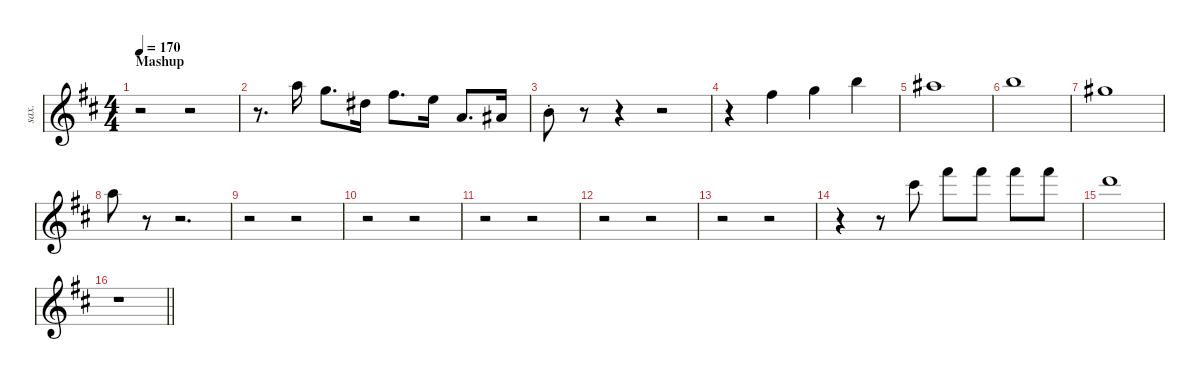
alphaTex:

\defaultSystemsLayout 4
\hideDynamics
\bracketExtendMode nobrackets
\otherSystemsTrackNameOrientation horizontal
\track ("Sax. T" "sax.") {instrument tenorsax}
\staff {score}
\tuning (E4 B3 G3 D3 A2 E2)
\displaytranspose 14
\ts (4 4)
\section ("" "Mashup")
\tempo 170
\clef g2
\ks d
r.2{dy f beam Down} r.2{beam Down} |
r.8{d beam Down} 3.1{acc forcenatural}.16{beam Down} 1.1{acc forcenatural}.8{d beam Down} 2.2{acc #}.16{beam Down} 0.1{acc #}.8{d beam Down} 3.2{acc forcenatural}.16{beam Down} 0.3{acc forcenatural}.8{d beam Up} 1.3{acc #}.16{beam Up} |
2.3{st acc forcenatural}.8{beam Down} r.8{beam Down} r.4{beam Down} r.2{beam Down} |
r.4{beam Down} 0.1{acc #}.4{beam Down} 1.1{acc forcenatural}.4{beam Down} 5.1{acc forcenatural}.4{beam Down} |
4.1{acc #}.1{beam Down} |
5.1{acc forcenatural}.1{beam Down} |
2.1{acc #}.1{beam Down} |
3.1{acc forcenatural}.8{beam Down} r.8{beam Down} r.2{d beam Down} |
r.2{beam Down} r.2{beam Down} |
r.2{beam Down} r.2{beam Down} |
r.2{beam Down} r.2{beam Down} |
r.2{beam Down} r.2{beam Down} |
r.2{beam Down} r.2{beam Down} |
r.4{beam Down} r.8{beam Down} 7.1{acc #}.8{beam Down} 12.1{acc #}.8{beam Down} 12.1{acc #}.8{beam Down} 12.1{acc #}.8{beam Down} 12.1{acc #}.8{beam Down} |
8.1{acc forcenatural}.1{beam Down} |
\barLineRight lightlight
r.1{beam Down}
